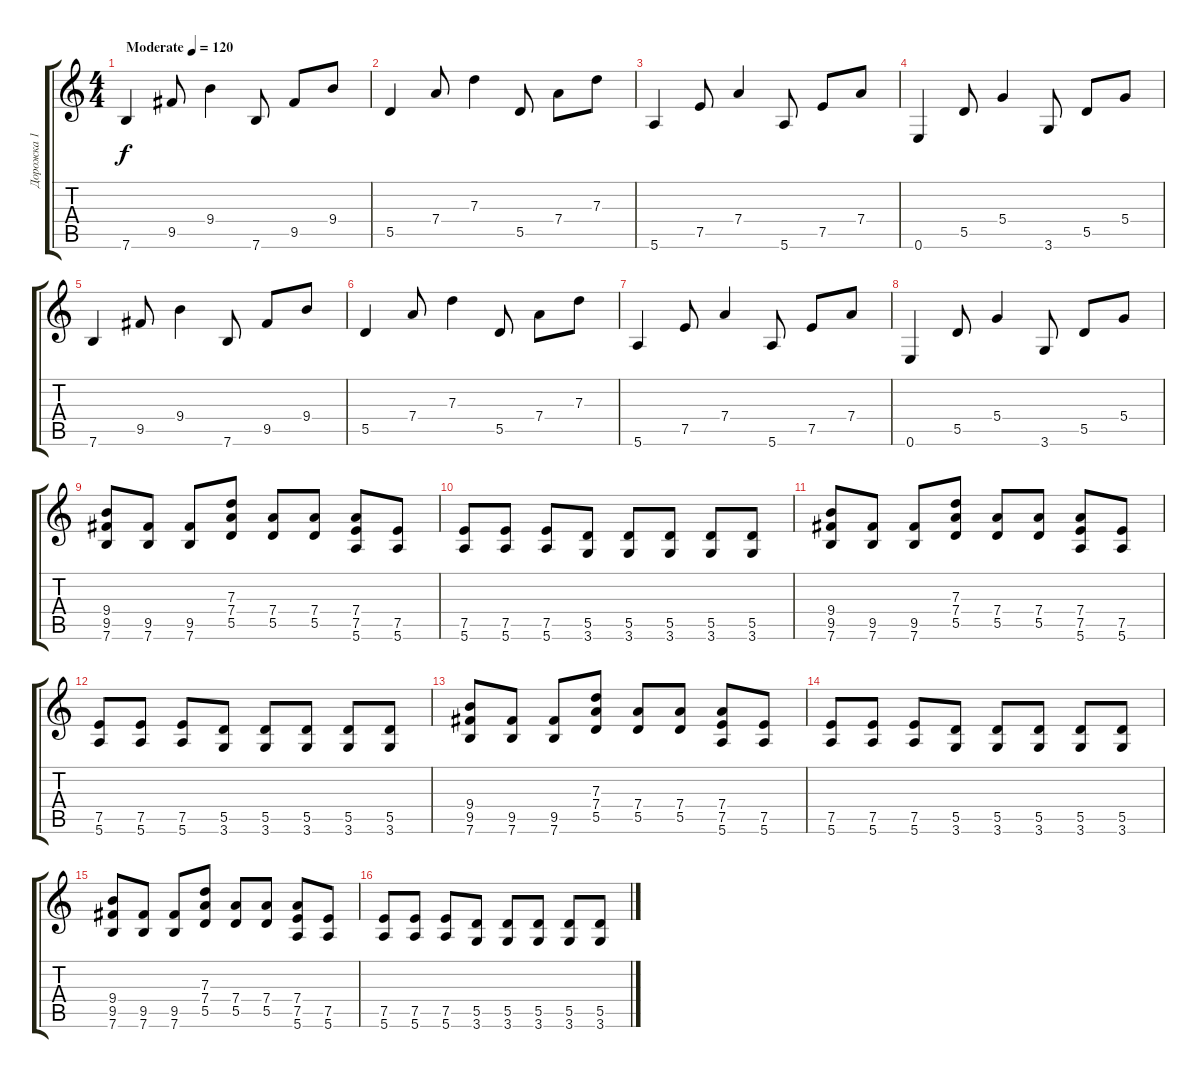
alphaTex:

\track ("Дорожка 1" "Дорожка 1") {instrument acousticguitarsteel}
\staff {score tabs}
\tuning (E4 B3 G3 D3 A2 E2) {hide}
\ts (4 4)
\tempo (120 "Moderate")
\clef g2
\ks c
7.6.4{dy f instrument acousticguitarsteel} 9.5.8 9.4.4 7.6.8 9.5.8 9.4.8 |
5.5.4 7.4.8 7.3.4 5.5.8 7.4.8 7.3.8 |
5.6.4 7.5.8 7.4.4 5.6.8 7.5.8 7.4.8 |
0.6.4 5.5.8 5.4.4 3.6.8 5.5.8 5.4.8 |
7.6.4 9.5.8 9.4.4 7.6.8 9.5.8 9.4.8 |
5.5.4 7.4.8 7.3.4 5.5.8 7.4.8 7.3.8 |
5.6.4 7.5.8 7.4.4 5.6.8 7.5.8 7.4.8 |
0.6.4 5.5.8 5.4.4 3.6.8 5.5.8 5.4.8 |
(9.4 9.5 7.6).8 (9.5 7.6).8 (9.5 7.6).8 (7.3 7.4 5.5).8 (7.4 5.5).8 (7.4 5.5).8 (7.4 7.5 5.6).8 (7.5 5.6).8 |
(7.5 5.6).8 (7.5 5.6).8 (7.5 5.6).8 (5.5 3.6).8 (5.5 3.6).8 (5.5 3.6).8 (5.5 3.6).8 (5.5 3.6).8 |
(9.4 9.5 7.6).8 (9.5 7.6).8 (9.5 7.6).8 (7.3 7.4 5.5).8 (7.4 5.5).8 (7.4 5.5).8 (7.4 7.5 5.6).8 (7.5 5.6).8 |
(7.5 5.6).8 (7.5 5.6).8 (7.5 5.6).8 (5.5 3.6).8 (5.5 3.6).8 (5.5 3.6).8 (5.5 3.6).8 (5.5 3.6).8 |
(9.4 9.5 7.6).8 (9.5 7.6).8 (9.5 7.6).8 (7.3 7.4 5.5).8 (7.4 5.5).8 (7.4 5.5).8 (7.4 7.5 5.6).8 (7.5 5.6).8 |
(7.5 5.6).8 (7.5 5.6).8 (7.5 5.6).8 (5.5 3.6).8 (5.5 3.6).8 (5.5 3.6).8 (5.5 3.6).8 (5.5 3.6).8 |
(9.4 9.5 7.6).8 (9.5 7.6).8 (9.5 7.6).8 (7.3 7.4 5.5).8 (7.4 5.5).8 (7.4 5.5).8 (7.4 7.5 5.6).8 (7.5 5.6).8 |
(7.5 5.6).8 (7.5 5.6).8 (7.5 5.6).8 (5.5 3.6).8 (5.5 3.6).8 (5.5 3.6).8 (5.5 3.6).8 (5.5 3.6).8
